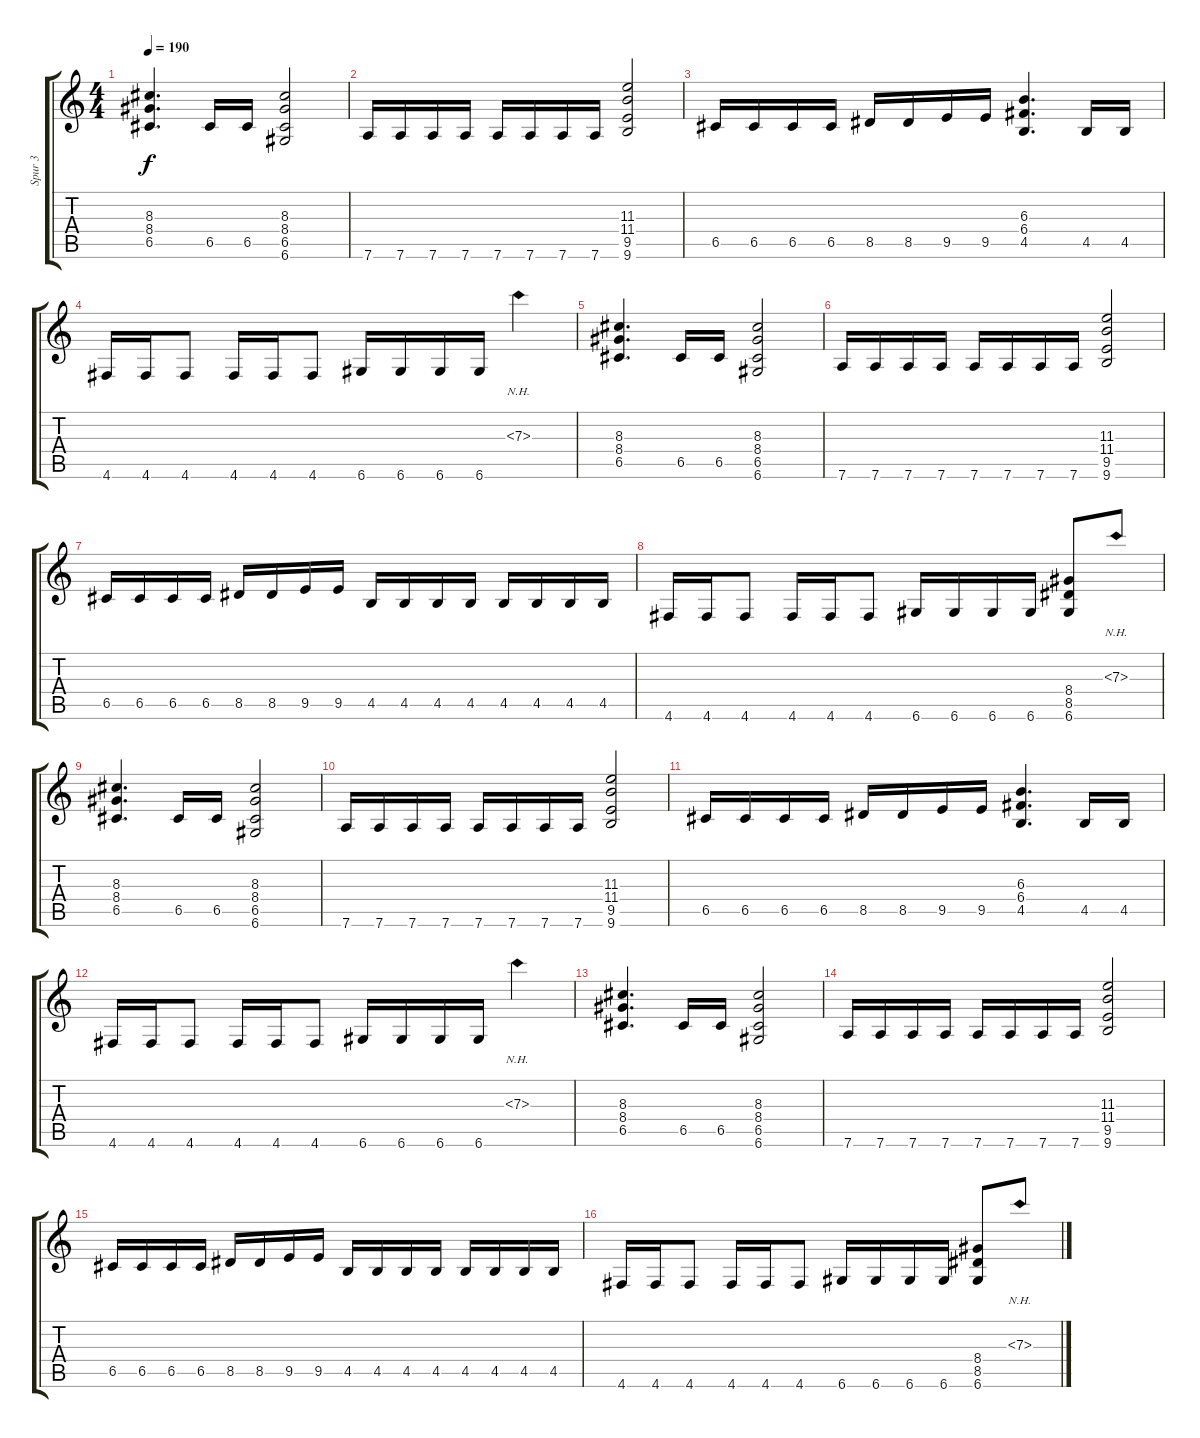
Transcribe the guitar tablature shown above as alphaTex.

\track ("Spur 3" "Spur 3") {instrument distortionguitar}
\staff {score tabs}
\tuning (D4 A3 F3 C3 G2 D2) {hide}
\ts (4 4)
\tempo 190
\clef g2
\ks c
(8.3 8.4 6.5).4{d dy f} 6.5.16 6.5.16 (8.3 8.4 6.5 6.6).2 |
7.6.16 7.6.16 7.6.16 7.6.16 7.6.16 7.6.16 7.6.16 7.6.16 (11.3 11.4 9.5 9.6).2 |
6.5.16 6.5.16 6.5.16 6.5.16 8.5.16 8.5.16 9.5.16 9.5.16 (6.3 6.4 4.5).4{d} 4.5.16 4.5.16 |
4.6.16 4.6.16 4.6.8 4.6.16 4.6.16 4.6.8 6.6.16 6.6.16 6.6.16 6.6.16 7.3{nh}.4 |
(8.3 8.4 6.5).4{d} 6.5.16 6.5.16 (8.3 8.4 6.5 6.6).2 |
7.6.16 7.6.16 7.6.16 7.6.16 7.6.16 7.6.16 7.6.16 7.6.16 (11.3 11.4 9.5 9.6).2 |
6.5.16 6.5.16 6.5.16 6.5.16 8.5.16 8.5.16 9.5.16 9.5.16 4.5.16 4.5.16 4.5.16 4.5.16 4.5.16 4.5.16 4.5.16 4.5.16 |
4.6.16 4.6.16 4.6.8 4.6.16 4.6.16 4.6.8 6.6.16 6.6.16 6.6.16 6.6.16 (8.4 8.5 6.6).8 7.3{nh}.8 |
(8.3 8.4 6.5).4{d} 6.5.16 6.5.16 (8.3 8.4 6.5 6.6).2 |
7.6.16 7.6.16 7.6.16 7.6.16 7.6.16 7.6.16 7.6.16 7.6.16 (11.3 11.4 9.5 9.6).2 |
6.5.16 6.5.16 6.5.16 6.5.16 8.5.16 8.5.16 9.5.16 9.5.16 (6.3 6.4 4.5).4{d} 4.5.16 4.5.16 |
4.6.16 4.6.16 4.6.8 4.6.16 4.6.16 4.6.8 6.6.16 6.6.16 6.6.16 6.6.16 7.3{nh}.4 |
(8.3 8.4 6.5).4{d} 6.5.16 6.5.16 (8.3 8.4 6.5 6.6).2 |
7.6.16 7.6.16 7.6.16 7.6.16 7.6.16 7.6.16 7.6.16 7.6.16 (11.3 11.4 9.5 9.6).2 |
6.5.16 6.5.16 6.5.16 6.5.16 8.5.16 8.5.16 9.5.16 9.5.16 4.5.16 4.5.16 4.5.16 4.5.16 4.5.16 4.5.16 4.5.16 4.5.16 |
4.6.16 4.6.16 4.6.8 4.6.16 4.6.16 4.6.8 6.6.16 6.6.16 6.6.16 6.6.16 (8.4 8.5 6.6).8 7.3{nh}.8
